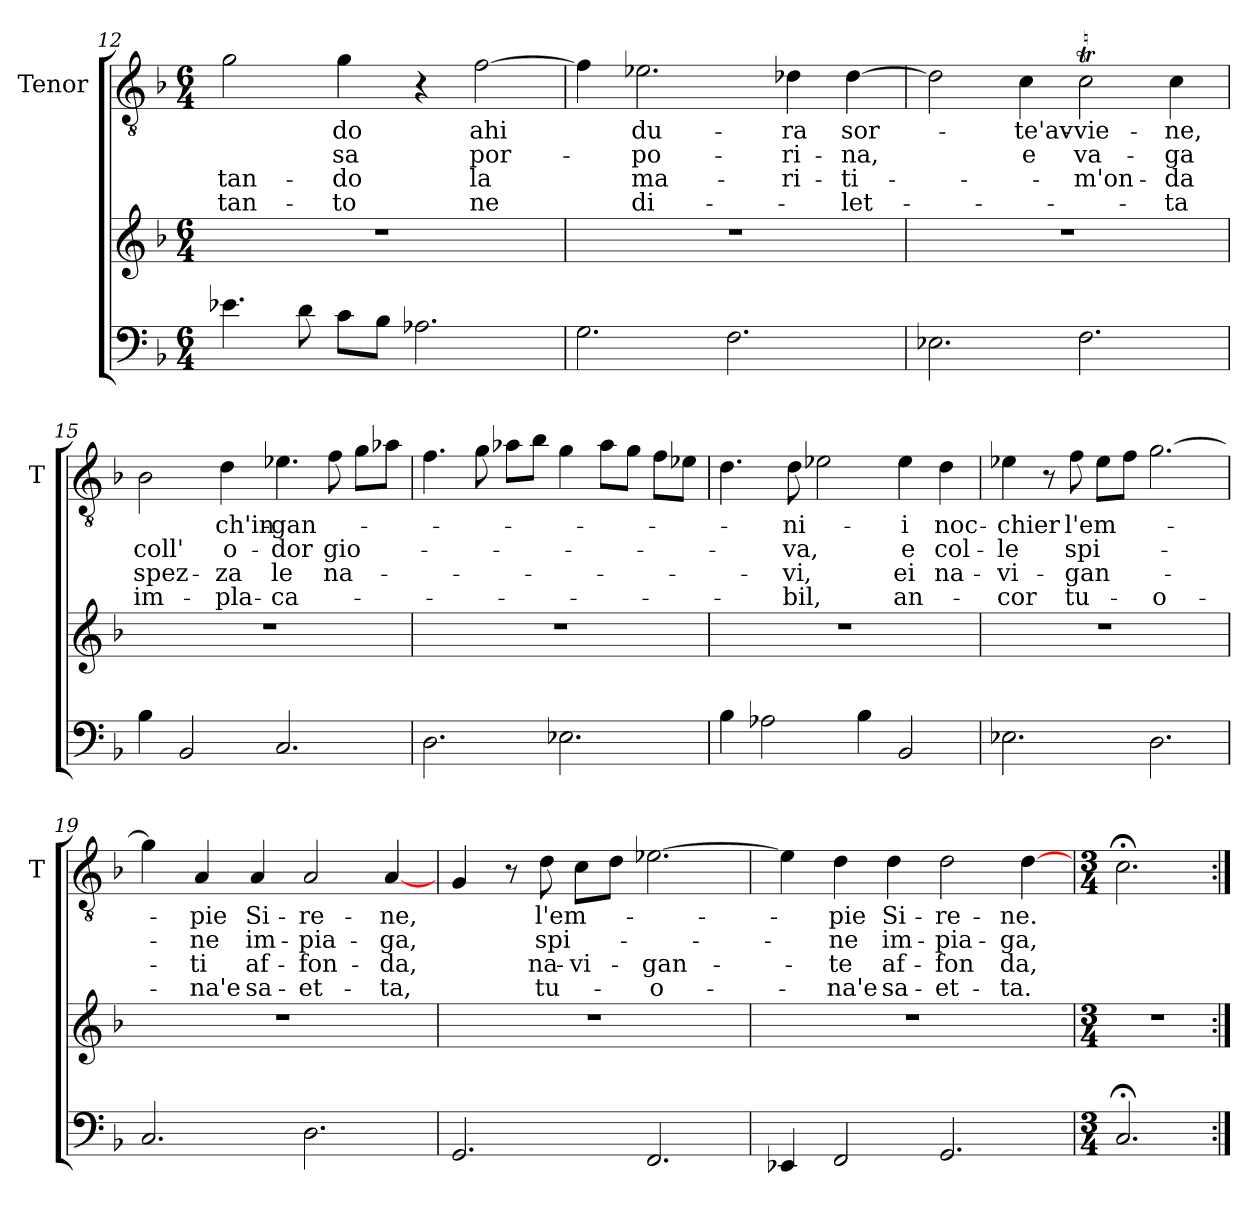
**kern	**kern	**kern	**text	**text	**text	**text
*part2	*part2	*part1	*part1	*part1	*part1	*part1
*staff3	*staff2	*staff1	*staff1	*staff1	*staff1	*staff1
*	*	*I"Tenor	*	*	*	*
*	*	*I'T	*	*	*	*
*clefF4	*clefG2	*clefGv2	*	*	*	*
*k[b-]	*k[b-]	*k[b-]	*	*	*	*
*F:	*F:	*F:	*	*	*	*
*M6/4	*M6/4	*M6/4	*	*	*	*
=12	=12	=12	=12	=12	=12	=12
!	!	!	!	!	!LO:LY:b	!LO:LY:b
4.e-X\	1.r	2g\	.	.	-tan-	tan-
8d\	.	.	.	.	.	.
!	!	!	!LO:LY:b	!LO:LY:b	!LO:LY:b	!LO:LY:b
8c\L	.	4g\	-do	-sa	-do	-to
8B-\J	.	.	.	.	.	.
2.A-X\	.	4r	.	.	.	.
!	!	!	!LO:LY:b	!LO:LY:b	!LO:LY:b	!LO:LY:b
.	.	[2f\	ahi	por-	la	ne
=13	=13	=13	=13	=13	=13	=13
2.G\	1.r	4f\]	.	.	.	.
!	!	!	!LO:LY:b	!LO:LY:b	!LO:LY:b	!LO:LY:b
.	.	2.e-X\	du-	-po-	ma-	di-
2.F\	.	.	.	.	.	.
!	!	!	!LO:LY:b	!LO:LY:b	!LO:LY:b	!
.	.	4d-X\	-ra	-ri-	-ri-	.
!	!	!	!LO:LY:b	!LO:LY:b	!LO:LY:b	!LO:LY:b
.	.	[4d-\	sor-	-na,	-ti-	-let-
=14	=14	=14	=14	=14	=14	=14
2.E-X\	1.r	2d-\]	.	.	.	.
!	!	!	!LO:LY:b	!LO:LY:b	!	!
.	.	4c\	-te'av-	e	.	.
!	!	!	!LO:LY:b	!LO:LY:b	!LO:LY:b	!
2.F\	.	2cT\	-vie-	va-	-m'on-	.
!	!	!	!LO:LY:b	!LO:LY:b	!LO:LY:b	!LO:LY:b
.	.	4c\	-ne,	-ga	-da	-ta
!!LO:LB:g=z
=15	=15	=15	=15	=15	=15	=15
!	!	!	!	!LO:LY:b	!LO:LY:b	!LO:LY:b
4B-\	1.r	2B-\	.	coll'	spez-	im-
2BB-/	.	.	.	.	.	.
!	!	!	!LO:LY:b	!LO:LY:b	!LO:LY:b	!LO:LY:b
.	.	4d\	ch'in-	o-	-za	-pla-
!	!	!	!LO:LY:b	!LO:LY:b	!LO:LY:b	!LO:LY:b
2.C/	.	4.e-X\	-gan-	-dor	le	-ca-
!	!	!	!	!LO:LY:b	!LO:LY:b	!
.	.	8f\	.	gio-	na-	.
.	.	8g\L	.	.	.	.
.	.	8a-X\J	.	.	.	.
=16	=16	=16	=16	=16	=16	=16
2.D\	1.r	4.f\	.	.	.	.
.	.	8g\	.	.	.	.
.	.	8a-X\L	.	.	.	.
.	.	8b-\J	.	.	.	.
2.E-X\	.	4g\	.	.	.	.
.	.	8a-\L	.	.	.	.
.	.	8g\J	.	.	.	.
.	.	8f\L	.	.	.	.
.	.	8e-X\J	.	.	.	.
=17	=17	=17	=17	=17	=17	=17
4B-\	1.r	4.d\	.	.	.	.
2A-X\	.	.	.	.	.	.
!	!	!	!LO:LY:b	!LO:LY:b	!LO:LY:b	!LO:LY:b
.	.	8d\	-ni-	-va,	-vi,	-bil,
.	.	2e-X\	.	.	.	.
4B-\	.	.	.	.	.	.
!	!	!	!LO:LY:b	!LO:LY:b	!LO:LY:b	!LO:LY:b
2BB-/	.	4e-\	i	e	ei	an-
!	!	!	!LO:LY:b	!LO:LY:b	!LO:LY:b	!
.	.	4d\	noc-	col-	na-	.
=18	=18	=18	=18	=18	=18	=18
!	!	!	!LO:LY:b	!LO:LY:b	!LO:LY:b	!LO:LY:b
2.E-X\	1.r	4e-X\	-chier	-le	-vi-	-cor
.	.	8r	.	.	.	.
!	!	!	!LO:LY:b	!LO:LY:b	!LO:LY:b	!LO:LY:b
.	.	8f\	l'em-	spi-	-gan-	tu-
.	.	8e-\L	.	.	.	.
.	.	8f\J	.	.	.	.
!	!	!	!	!	!	!LO:LY:b
2.D\	.	[2.g\	.	.	.	-o-
!!LO:LB:g=z
=19	=19	=19	=19	=19	=19	=19
2.C/	1.r	4g\]	.	.	.	.
!	!	!	!LO:LY:b	!LO:LY:b	!LO:LY:b	!LO:LY:b
.	.	4A/	-pie	-ne	-ti	-na'e
!	!	!	!LO:LY:b	!LO:LY:b	!LO:LY:b	!LO:LY:b
.	.	4A/	Si-	im-	af-	sa-
!	!	!	!LO:LY:b	!LO:LY:b	!LO:LY:b	!LO:LY:b
2.D\	.	2A/	-re-	-pia-	-fon-	-et-
!	!	!	!LO:LY:b	!LO:LY:b	!LO:LY:b	!LO:LY:b
.	.	[4A/	-ne,	-ga,	-da,	-ta,
=20	=20	=20	=20	=20	=20	=20
2.GG/	1.r	4G/	.	.	.	.
.	.	8r	.	.	.	.
!	!	!	!LO:LY:b	!LO:LY:b	!LO:LY:b	!LO:LY:b
.	.	8d\	l'em-	spi-	na-	tu-
!	!	!	!	!	!LO:LY:b	!
.	.	8c\L	.	.	-vi-	.
.	.	8d\J	.	.	.	.
!	!	!	!	!	!LO:LY:b	!LO:LY:b
2.FF/	.	[2.e-X\	.	.	-gan-	-o-
=21	=21	=21	=21	=21	=21	=21
4EE-X/	1.r	4e-\]	.	.	.	.
!	!	!	!LO:LY:b	!LO:LY:b	!LO:LY:b	!LO:LY:b
2FF/	.	4d\	-pie	-ne	-te	-na'e
!	!	!	!LO:LY:b	!LO:LY:b	!LO:LY:b	!LO:LY:b
.	.	4d\	Si-	im-	af-	sa-
!	!	!	!LO:LY:b	!LO:LY:b	!LO:LY:b	!LO:LY:b
2.GG/	.	2d\	-re-	-pia-	-fon	-et-
!	!	!	!LO:LY:b	!LO:LY:b	!LO:LY:b	!LO:LY:b
.	.	[4d\	-ne.	-ga,	da,	-ta.
=22	=22	=22	=22	=22	=22	=22
*M3/4	*M3/4	*M3/4	*	*	*	*
2.C;</	2.r	2.c;<\	.	.	.	.
=:|!	=:|!	=:|!	=:|!	=:|!	=:|!	=:|!
*-	*-	*-	*-	*-	*-	*-
